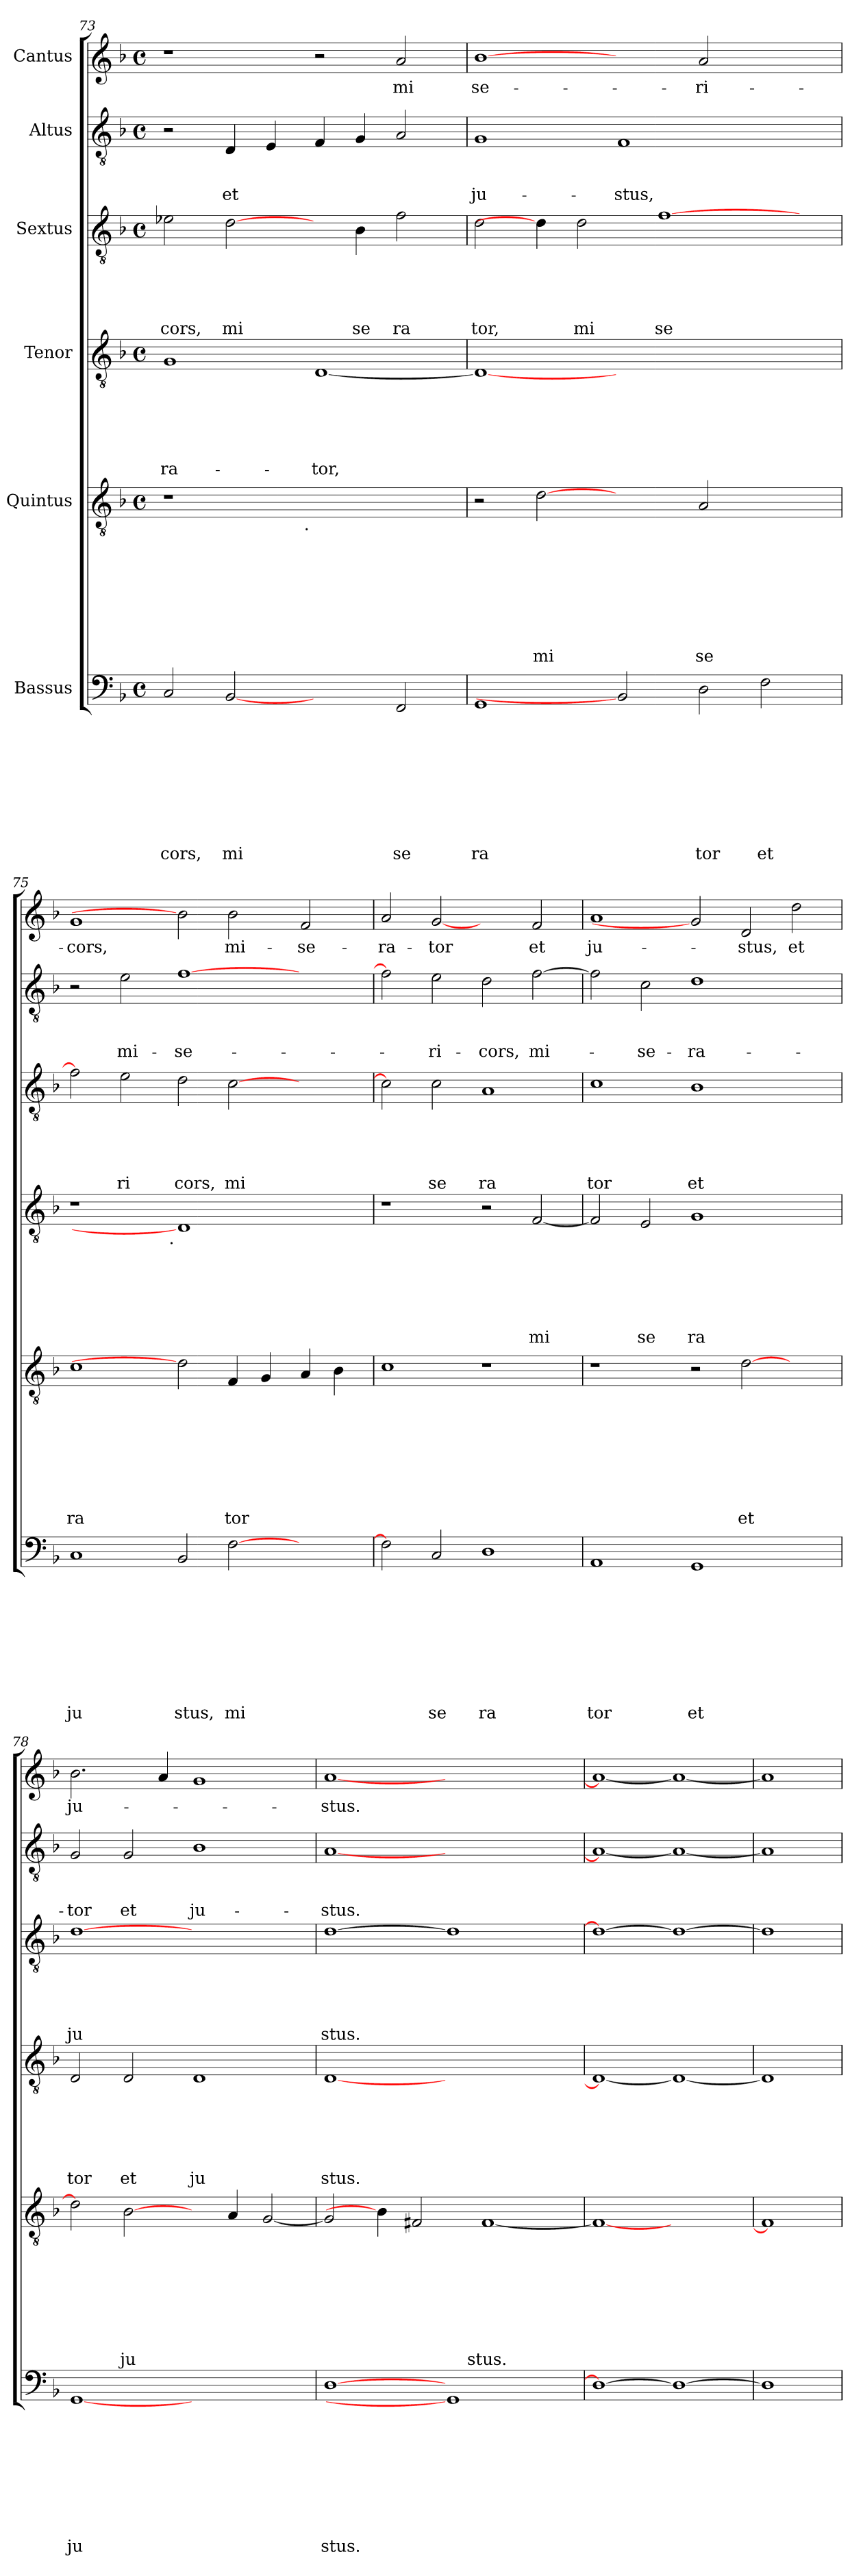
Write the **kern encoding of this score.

**kern	**text	**text	**text	**text	**text	**text	**text	**text	**text	**kern	**text	**text	**text	**text	**text	**text	**text	**text	**kern	**text	**text	**text	**text	**text	**text	**kern	**text	**text	**text	**text	**text	**kern	**text	**text	**text	**kern	**text
*part6	*part6	*part6	*part6	*part6	*part6	*part6	*part6	*part6	*part6	*part5	*part5	*part5	*part5	*part5	*part5	*part5	*part5	*part5	*part4	*part4	*part4	*part4	*part4	*part4	*part4	*part3	*part3	*part3	*part3	*part3	*part3	*part2	*part2	*part2	*part2	*part1	*part1
*staff6	*staff6	*staff6	*staff6	*staff6	*staff6	*staff6	*staff6	*staff6	*staff6	*staff5	*staff5	*staff5	*staff5	*staff5	*staff5	*staff5	*staff5	*staff5	*staff4	*staff4	*staff4	*staff4	*staff4	*staff4	*staff4	*staff3	*staff3	*staff3	*staff3	*staff3	*staff3	*staff2	*staff2	*staff2	*staff2	*staff1	*staff1
*I"Bassus	*	*	*	*	*	*	*	*	*	*I"Quintus	*	*	*	*	*	*	*	*	*I"Tenor	*	*	*	*	*	*	*I"Sextus	*	*	*	*	*	*I"Altus	*	*	*	*I"Cantus	*
*clefF4	*	*	*	*	*	*	*	*	*	*clefGv2	*	*	*	*	*	*	*	*	*clefGv2	*	*	*	*	*	*	*clefGv2	*	*	*	*	*	*clefGv2	*	*	*	*clefG2	*
*k[b-]	*	*	*	*	*	*	*	*	*	*k[b-]	*	*	*	*	*	*	*	*	*k[b-]	*	*	*	*	*	*	*k[b-]	*	*	*	*	*	*k[b-]	*	*	*	*k[b-]	*
*F:	*	*	*	*	*	*	*	*	*	*F:	*	*	*	*	*	*	*	*	*F:	*	*	*	*	*	*	*F:	*	*	*	*	*	*F:	*	*	*	*F:	*
*M4/4	*	*	*	*	*	*	*	*	*	*M4/4	*	*	*	*	*	*	*	*	*M4/4	*	*	*	*	*	*	*M4/4	*	*	*	*	*	*M4/4	*	*	*	*M4/4	*
*met(c)	*	*	*	*	*	*	*	*	*	*met(c)	*	*	*	*	*	*	*	*	*met(c)	*	*	*	*	*	*	*met(c)	*	*	*	*	*	*met(c)	*	*	*	*met(c)	*
=73	=73	=73	=73	=73	=73	=73	=73	=73	=73	=73	=73	=73	=73	=73	=73	=73	=73	=73	=73	=73	=73	=73	=73	=73	=73	=73	=73	=73	=73	=73	=73	=73	=73	=73	=73	=73	=73
!	!	!	!	!	!	!	!	!	!LO:LY:b	!	!	!	!	!	!	!	!	!	!	!	!	!	!	!	!LO:LY:b	!	!	!	!	!	!LO:LY:b	!	!	!	!	!	!
*	*	*	*	*	*	*	*	*	*	*^	*	*	*	*	*	*	*	*	*	*	*	*	*	*	*	*	*	*	*	*	*	*	*	*	*	*	*
2C/	.	.	.	.	.	.	.	.	cors,	1r	2ryy	.	.	.	.	.	.	.	.	1G	.	.	.	.	.	-ra-	2e-X\	.	.	.	.	cors,	2r	.	.	.	1r	.
!	!	!	!	!	!	!	!	!	!LO:LY:b	!	!	!	!	!	!	!	!	!	!	!	!	!	!	!	!	!	!	!	!	!	!	!LO:LY:b	!	!	!	!LO:LY:b	!	!
[2BB-	.	.	.	.	.	.	.	.	mi	.	4...ryy	.	.	.	.	.	.	.	.	.	.	.	.	.	.	.	[2d\	.	.	.	.	mi	4D/	.	.	et	.	.
.	.	.	.	.	.	.	.	.	.	.	.	.	.	.	.	.	.	.	.	.	.	.	.	.	.	.	.	.	.	.	.	.	4E/	.	.	.	.	.
!	!	!	!	!	!	!	!	!	!	!	!LO:TX:b:t=.	!	!	!	!	!	!	!	!	!	!	!	!	!	!	!	!	!	!	!	!	!	!	!	!	!	!	!
.	.	.	.	.	.	.	.	.	.	.	1ryy	.	.	.	.	.	.	.	.	.	.	.	.	.	.	.	.	.	.	.	.	.	.	.	.	.	.	.
!	!	!	!	!	!	!	!	!	!	!	!	!	!	!	!	!	!	!	!	!	!	!	!	!	!	!LO:LY:b	!	!	!	!	!	!	!	!	!	!	!	!
2ryy	.	.	.	.	.	.	.	.	.	1ryy	.	.	.	.	.	.	.	.	.	[<1D	.	.	.	.	.	-tor,	4ryy	.	.	.	.	.	4F/	.	.	.	2r	.
!	!	!	!	!	!	!	!	!	!	!	!	!	!	!	!	!	!	!	!	!	!	!	!	!	!	!	!	!	!	!	!	!LO:LY:b	!	!	!	!	!	!
.	.	.	.	.	.	.	.	.	.	.	.	.	.	.	.	.	.	.	.	.	.	.	.	.	.	.	4B-\	.	.	.	.	se	4G/	.	.	.	.	.
!	!	!	!	!	!	!	!	!	!LO:LY:b	!	!	!	!	!	!	!	!	!	!	!	!	!	!	!	!	!	!	!	!	!	!	!LO:LY:b	!	!	!	!	!	!LO:LY:b
2FF/	.	.	.	.	.	.	.	.	se	.	.	.	.	.	.	.	.	.	.	.	.	.	.	.	.	.	2f\	.	.	.	.	ra	2A/	.	.	.	2a/	mi
.	.	.	.	.	.	.	.	.	.	.	32ryy	.	.	.	.	.	.	.	.	.	.	.	.	.	.	.	.	.	.	.	.	.	.	.	.	.	.	.
!!LO:LB:g=z
=74	=74	=74	=74	=74	=74	=74	=74	=74	=74	=74	=74	=74	=74	=74	=74	=74	=74	=74	=74	=74	=74	=74	=74	=74	=74	=74	=74	=74	=74	=74	=74	=74	=74	=74	=74	=74	=74	=74
!	!	!	!	!	!	!	!	!	!LO:LY:b	!	!	!	!	!	!	!	!	!	!	!	!	!	!	!	!	!	!	!	!	!	!	!LO:LY:b	!	!	!	!LO:LY:b	!	!LO:LY:b
*	*	*	*	*	*	*	*	*	*	*v	*v	*	*	*	*	*	*	*	*	*	*	*	*	*	*	*	*	*	*	*	*	*	*	*	*	*	*	*
1GG	.	.	.	.	.	.	.	.	ra	2r	.	.	.	.	.	.	.	.	1D_	.	.	.	.	.	.	2d\	.	.	.	.	tor,	1G	.	.	ju-	[1b-	se-
!	!	!	!	!	!	!	!	!	!	!	!	!	!	!	!	!	!	!LO:LY:b	!	!	!	!	!	!	!	!	!	!	!	!	!	!	!	!	!	!	!
.	.	.	.	.	.	.	.	.	.	[2d	.	.	.	.	.	.	.	mi	.	.	.	.	.	.	.	4d\]	.	.	.	.	.	.	.	.	.	.	.
!	!	!	!	!	!	!	!	!	!	!	!	!	!	!	!	!	!	!	!	!	!	!	!	!	!	!	!	!	!	!	!LO:LY:b	!	!	!	!	!	!
.	.	.	.	.	.	.	.	.	.	.	.	.	.	.	.	.	.	.	.	.	.	.	.	.	.	2d\	.	.	.	.	mi	.	.	.	.	.	.
!	!	!	!	!	!	!	!	!	!	!	!	!	!	!	!	!	!	!	!	!	!	!	!	!	!	!	!	!	!	!	!	!	!	!	!LO:LY:b	!	!
2BB-]	.	.	.	.	.	.	.	.	.	2ryy	.	.	.	.	.	.	.	.	1.ryy	.	.	.	.	.	.	.	.	.	.	.	.	1F	.	.	-stus,	2ryy	.
!	!	!	!	!	!	!	!	!	!	!	!	!	!	!	!	!	!	!	!	!	!	!	!	!	!	!	!	!	!	!	!LO:LY:b	!	!	!	!	!	!
.	.	.	.	.	.	.	.	.	.	.	.	.	.	.	.	.	.	.	.	.	.	.	.	.	.	[>1f	.	.	.	.	se	.	.	.	.	.	.
!	!	!	!	!	!	!	!	!	!LO:LY:b	!	!	!	!	!	!	!	!	!LO:LY:b	!	!	!	!	!	!	!	!	!	!	!	!	!	!	!	!	!	!	!LO:LY:b
2D\	.	.	.	.	.	.	.	.	tor	2A/	.	.	.	.	.	.	.	se	.	.	.	.	.	.	.	.	.	.	.	.	.	.	.	.	.	2a/	-ri-
!	!	!	!	!	!	!	!	!	!LO:LY:b	!	!	!	!	!	!	!	!	!	!	!	!	!	!	!	!	!	!	!	!	!	!	!	!	!	!	!	!
2F\	.	.	.	.	.	.	.	.	et	2ryy	.	.	.	.	.	.	.	.	.	.	.	.	.	.	.	.	.	.	.	.	.	2ryy	.	.	.	2ryy	.
.	.	.	.	.	.	.	.	.	.	.	.	.	.	.	.	.	.	.	.	.	.	.	.	.	.	4ryy	.	.	.	.	.	.	.	.	.	.	.
=75	=75	=75	=75	=75	=75	=75	=75	=75	=75	=75	=75	=75	=75	=75	=75	=75	=75	=75	=75	=75	=75	=75	=75	=75	=75	=75	=75	=75	=75	=75	=75	=75	=75	=75	=75	=75	=75
!	!	!	!	!	!	!	!	!	!LO:LY:b	!	!	!	!	!	!	!	!	!LO:LY:b	!	!	!	!	!	!	!	!	!	!	!	!	!	!	!	!	!	!	!LO:LY:b
*	*	*	*	*	*	*	*	*	*	*	*	*	*	*	*	*	*	*	*^	*	*	*	*	*	*	*	*	*	*	*	*	*	*	*	*	*	*
1C	.	.	.	.	.	.	.	.	ju	1c	.	.	.	.	.	.	.	ra	1r	2ryy	.	.	.	.	.	.	2f\]	.	.	.	.	.	2r	.	.	.	1g	-cors,
!	!	!	!	!	!	!	!	!	!	!	!	!	!	!	!	!	!	!	!	!	!	!	!	!	!	!	!	!	!	!	!	!LO:LY:b	!	!	!	!LO:LY:b	!	!
.	.	.	.	.	.	.	.	.	.	.	.	.	.	.	.	.	.	.	.	4...ryy	.	.	.	.	.	.	2e\	.	.	.	.	ri	2e\	.	.	mi-	.	.
!	!	!	!	!	!	!	!	!	!	!	!	!	!	!	!	!	!	!	!	!LO:TX:b:t=.	!	!	!	!	!	!	!	!	!	!	!	!	!	!	!	!	!	!
.	.	.	.	.	.	.	.	.	.	.	.	.	.	.	.	.	.	.	.	1ryy	.	.	.	.	.	.	.	.	.	.	.	.	.	.	.	.	.	.
!	!	!	!	!	!	!	!	!	!LO:LY:b	!	!	!	!	!	!	!	!	!	!	!	!	!	!	!	!	!	!	!	!	!	!	!LO:LY:b	!	!	!	!LO:LY:b	!	!
2BB-/	.	.	.	.	.	.	.	.	stus,	2d]	.	.	.	.	.	.	.	.	1D]	.	.	.	.	.	.	.	2d\	.	.	.	.	cors,	[>1f	.	.	-se-	2b-]	.
!	!	!	!	!	!	!	!	!	!LO:LY:b	!	!	!	!	!	!	!	!	!LO:LY:b	!	!	!	!	!	!	!	!	!	!	!	!	!	!LO:LY:b	!	!	!	!	!	!LO:LY:b
[>2F\	.	.	.	.	.	.	.	.	mi	4F/	.	.	.	.	.	.	.	tor	.	.	.	.	.	.	.	.	[>2c\	.	.	.	.	mi	.	.	.	.	2b-\	mi-
.	.	.	.	.	.	.	.	.	.	4G/	.	.	.	.	.	.	.	.	.	.	.	.	.	.	.	.	.	.	.	.	.	.	.	.	.	.	.	.
.	.	.	.	.	.	.	.	.	.	.	.	.	.	.	.	.	.	.	.	2ryy	.	.	.	.	.	.	.	.	.	.	.	.	.	.	.	.	.	.
!	!	!	!	!	!	!	!	!	!	!	!	!	!	!	!	!	!	!	!	!	!	!	!	!	!	!	!	!	!	!	!	!	!	!	!	!	!	!LO:LY:b
2ryy	.	.	.	.	.	.	.	.	.	4A/	.	.	.	.	.	.	.	.	2ryy	.	.	.	.	.	.	.	2ryy	.	.	.	.	.	2ryy	.	.	.	2f/	-se-
.	.	.	.	.	.	.	.	.	.	4B-\	.	.	.	.	.	.	.	.	.	.	.	.	.	.	.	.	.	.	.	.	.	.	.	.	.	.	.	.
.	.	.	.	.	.	.	.	.	.	.	.	.	.	.	.	.	.	.	.	32ryy	.	.	.	.	.	.	.	.	.	.	.	.	.	.	.	.	.	.
=76	=76	=76	=76	=76	=76	=76	=76	=76	=76	=76	=76	=76	=76	=76	=76	=76	=76	=76	=76	=76	=76	=76	=76	=76	=76	=76	=76	=76	=76	=76	=76	=76	=76	=76	=76	=76	=76	=76
!	!	!	!	!	!	!	!	!	!	!	!	!	!	!	!	!	!	!	!	!	!	!	!	!	!	!	!	!	!	!	!	!	!	!	!	!	!	!LO:LY:b
*	*	*	*	*	*	*	*	*	*	*	*	*	*	*	*	*	*	*	*v	*v	*	*	*	*	*	*	*	*	*	*	*	*	*	*	*	*	*	*
2F\]	.	.	.	.	.	.	.	.	.	1c	.	.	.	.	.	.	.	.	1r	.	.	.	.	.	.	2c\]	.	.	.	.	.	2f\]	.	.	.	2a/	-ra-
!	!	!	!	!	!	!	!	!	!LO:LY:b	!	!	!	!	!	!	!	!	!	!	!	!	!	!	!	!	!	!	!	!	!	!LO:LY:b	!	!	!	!LO:LY:b	!	!LO:LY:b
2C/	.	.	.	.	.	.	.	.	se	.	.	.	.	.	.	.	.	.	.	.	.	.	.	.	.	2c\	.	.	.	.	se	2e\	.	.	-ri-	[2g	-tor
!	!	!	!	!	!	!	!	!	!LO:LY:b	!	!	!	!	!	!	!	!	!	!	!	!	!	!	!	!	!	!	!	!	!	!LO:LY:b	!	!	!	!LO:LY:b	!	!
1D	.	.	.	.	.	.	.	.	ra	1r	.	.	.	.	.	.	.	.	2r	.	.	.	.	.	.	1A	.	.	.	.	ra	2d\	.	.	-cors,	2ryy	.
!	!	!	!	!	!	!	!	!	!	!	!	!	!	!	!	!	!	!	!	!	!	!	!	!	!LO:LY:b	!	!	!	!	!	!	!	!	!	!LO:LY:b	!	!LO:LY:b
.	.	.	.	.	.	.	.	.	.	.	.	.	.	.	.	.	.	.	[<2F/	.	.	.	.	.	mi	.	.	.	.	.	.	[>2f\	.	.	mi-	2f/	et
=77	=77	=77	=77	=77	=77	=77	=77	=77	=77	=77	=77	=77	=77	=77	=77	=77	=77	=77	=77	=77	=77	=77	=77	=77	=77	=77	=77	=77	=77	=77	=77	=77	=77	=77	=77	=77	=77
!	!	!	!	!	!	!	!	!	!LO:LY:b	!	!	!	!	!	!	!	!	!	!	!	!	!	!	!	!	!	!	!	!	!	!LO:LY:b	!	!	!	!	!	!LO:LY:b
1AA	.	.	.	.	.	.	.	.	tor	1r	.	.	.	.	.	.	.	.	2F/]	.	.	.	.	.	.	1c	.	.	.	.	tor	2f\]	.	.	.	1a	ju-
!	!	!	!	!	!	!	!	!	!	!	!	!	!	!	!	!	!	!	!	!	!	!	!	!	!LO:LY:b	!	!	!	!	!	!	!	!	!	!LO:LY:b	!	!
.	.	.	.	.	.	.	.	.	.	.	.	.	.	.	.	.	.	.	2E/	.	.	.	.	.	se	.	.	.	.	.	.	2c\	.	.	-se-	.	.
!	!	!	!	!	!	!	!	!	!LO:LY:b	!	!	!	!	!	!	!	!	!	!	!	!	!	!	!	!LO:LY:b	!	!	!	!	!	!LO:LY:b	!	!	!	!LO:LY:b	!	!
1GG	.	.	.	.	.	.	.	.	et	2r	.	.	.	.	.	.	.	.	1G	.	.	.	.	.	ra	1B-	.	.	.	.	et	1d	.	.	-ra-	2g]	.
!	!	!	!	!	!	!	!	!	!	!	!	!	!	!	!	!	!	!LO:LY:b	!	!	!	!	!	!	!	!	!	!	!	!	!	!	!	!	!	!	!LO:LY:b
.	.	.	.	.	.	.	.	.	.	[>2d\	.	.	.	.	.	.	.	et	.	.	.	.	.	.	.	.	.	.	.	.	.	.	.	.	.	2d/	-stus,
!	!	!	!	!	!	!	!	!	!	!	!	!	!	!	!	!	!	!	!	!	!	!	!	!	!	!	!	!	!	!	!	!	!	!	!	!	!LO:LY:b
2ryy	.	.	.	.	.	.	.	.	.	2ryy	.	.	.	.	.	.	.	.	2ryy	.	.	.	.	.	.	2ryy	.	.	.	.	.	2ryy	.	.	.	2dd\	et
=78	=78	=78	=78	=78	=78	=78	=78	=78	=78	=78	=78	=78	=78	=78	=78	=78	=78	=78	=78	=78	=78	=78	=78	=78	=78	=78	=78	=78	=78	=78	=78	=78	=78	=78	=78	=78	=78
!	!	!	!	!	!	!	!	!	!LO:LY:b	!	!	!	!	!	!	!	!	!	!	!	!	!	!	!	!LO:LY:b	!	!	!	!	!	!LO:LY:b	!	!	!	!LO:LY:b	!	!LO:LY:b
[1GG	.	.	.	.	.	.	.	.	ju	2d\]	.	.	.	.	.	.	.	.	2D/	.	.	.	.	.	tor	[1d	.	.	.	.	ju	2G/	.	.	-tor	2.b-\	ju-
!	!	!	!	!	!	!	!	!	!	!	!	!	!	!	!	!	!	!LO:LY:b	!	!	!	!	!	!	!LO:LY:b	!	!	!	!	!	!	!	!	!	!LO:LY:b	!	!
.	.	.	.	.	.	.	.	.	.	[2B-\	.	.	.	.	.	.	.	ju	2D/	.	.	.	.	.	et	.	.	.	.	.	.	2G/	.	.	et	.	.
.	.	.	.	.	.	.	.	.	.	.	.	.	.	.	.	.	.	.	.	.	.	.	.	.	.	.	.	.	.	.	.	.	.	.	.	4a/	.
!	!	!	!	!	!	!	!	!	!	!	!	!	!	!	!	!	!	!	!	!	!	!	!	!	!LO:LY:b	!	!	!	!	!	!	!	!	!	!LO:LY:b	!	!
1ryy	.	.	.	.	.	.	.	.	.	4ryy	.	.	.	.	.	.	.	.	1D	.	.	.	.	.	ju	1ryy	.	.	.	.	.	1B-	.	.	ju-	1g	.
.	.	.	.	.	.	.	.	.	.	4A/	.	.	.	.	.	.	.	.	.	.	.	.	.	.	.	.	.	.	.	.	.	.	.	.	.	.	.
.	.	.	.	.	.	.	.	.	.	[<2G/	.	.	.	.	.	.	.	.	.	.	.	.	.	.	.	.	.	.	.	.	.	.	.	.	.	.	.
=79	=79	=79	=79	=79	=79	=79	=79	=79	=79	=79	=79	=79	=79	=79	=79	=79	=79	=79	=79	=79	=79	=79	=79	=79	=79	=79	=79	=79	=79	=79	=79	=79	=79	=79	=79	=79	=79
!	!	!	!	!	!	!	!	!	!LO:LY:b	!	!	!	!	!	!	!	!	!	!	!	!	!	!	!	!LO:LY:b	!	!	!	!	!	!LO:LY:b	!	!	!	!LO:LY:b	!	!LO:LY:b
[>1D	.	.	.	.	.	.	.	.	stus.	2G/]	.	.	.	.	.	.	.	.	[<1D	.	.	.	.	.	stus.	[>1d	.	.	.	.	stus.	[<1A	.	.	-stus.	[<1a	-stus.
.	.	.	.	.	.	.	.	.	.	4B-\]	.	.	.	.	.	.	.	.	.	.	.	.	.	.	.	.	.	.	.	.	.	.	.	.	.	.	.
.	.	.	.	.	.	.	.	.	.	2F#X/	.	.	.	.	.	.	.	.	.	.	.	.	.	.	.	.	.	.	.	.	.	.	.	.	.	.	.
1GG]	.	.	.	.	.	.	.	.	.	.	.	.	.	.	.	.	.	.	1ryy	.	.	.	.	.	.	1d]	.	.	.	.	.	1ryy	.	.	.	1ryy	.
!	!	!	!	!	!	!	!	!	!	!	!	!	!	!	!	!	!	!LO:LY:b	!	!	!	!	!	!	!	!	!	!	!	!	!	!	!	!	!	!	!
.	.	.	.	.	.	.	.	.	.	[<1F#	.	.	.	.	.	.	.	stus.	.	.	.	.	.	.	.	.	.	.	.	.	.	.	.	.	.	.	.
4ryy	.	.	.	.	.	.	.	.	.	.	.	.	.	.	.	.	.	.	4ryy	.	.	.	.	.	.	4ryy	.	.	.	.	.	4ryy	.	.	.	4ryy	.
=80	=80	=80	=80	=80	=80	=80	=80	=80	=80	=80	=80	=80	=80	=80	=80	=80	=80	=80	=80	=80	=80	=80	=80	=80	=80	=80	=80	=80	=80	=80	=80	=80	=80	=80	=80	=80	=80
1D_	.	.	.	.	.	.	.	.	.	1F#_	.	.	.	.	.	.	.	.	1D_	.	.	.	.	.	.	1d_	.	.	.	.	.	1A_	.	.	.	1a_	.
1D_	.	.	.	.	.	.	.	.	.	1ryy	.	.	.	.	.	.	.	.	1D_	.	.	.	.	.	.	1d_	.	.	.	.	.	1A_	.	.	.	1a_	.
=81!	=81!	=81!	=81!	=81!	=81!	=81!	=81!	=81!	=81!	=81!	=81!	=81!	=81!	=81!	=81!	=81!	=81!	=81!	=81!	=81!	=81!	=81!	=81!	=81!	=81!	=81!	=81!	=81!	=81!	=81!	=81!	=81!	=81!	=81!	=81!	=81!	=81!
1D]	.	.	.	.	.	.	.	.	.	1F#]	.	.	.	.	.	.	.	.	1D]	.	.	.	.	.	.	1d]	.	.	.	.	.	1A]	.	.	.	1a]	.
=	=	=	=	=	=	=	=	=	=	=	=	=	=	=	=	=	=	=	=	=	=	=	=	=	=	=	=	=	=	=	=	=	=	=	=	=	=
*-	*-	*-	*-	*-	*-	*-	*-	*-	*-	*-	*-	*-	*-	*-	*-	*-	*-	*-	*-	*-	*-	*-	*-	*-	*-	*-	*-	*-	*-	*-	*-	*-	*-	*-	*-	*-	*-
